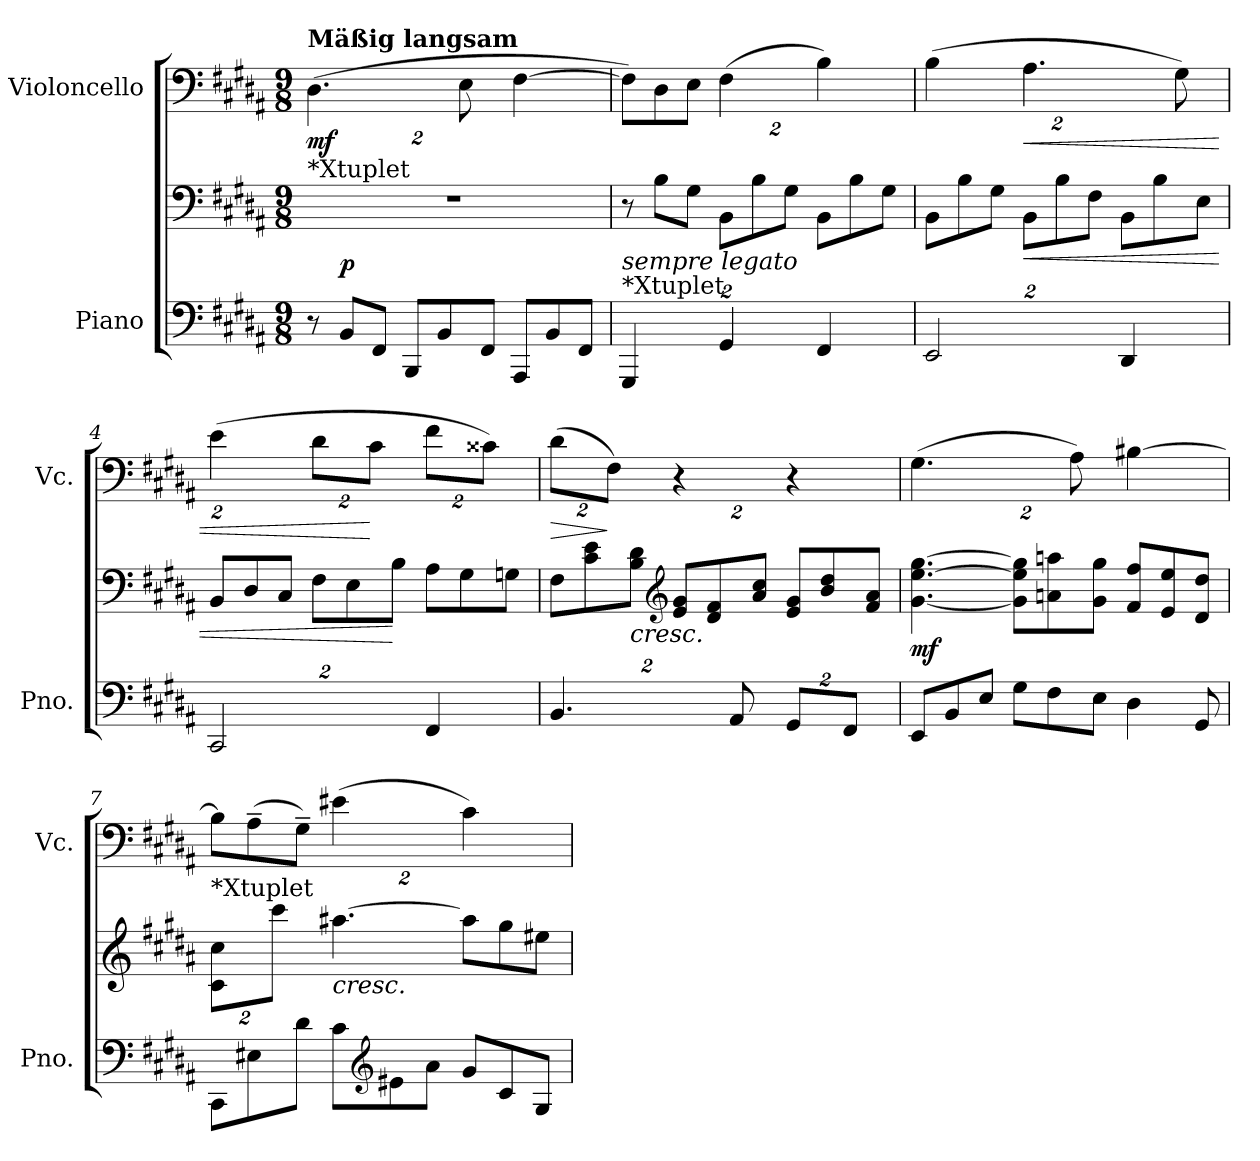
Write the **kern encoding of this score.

**kern	**kern	**dynam	**kern	**dynam
*part2	*part2	*part2	*part1	*part1
*staff3	*staff2	*staff2/3	*staff1	*staff1
*I"Piano	*	*	*I"Violoncello	*
*I'Pno.	*	*	*I'Vc.	*
!!LO:PB:g=z
*clefF4	*clefF4	*	*clefF4	*
*k[f#c#g#d#a#]	*k[f#c#g#d#a#]	*	*k[f#c#g#d#a#]	*
*B:	*B:	*	*B:	*
*M9/8	*M9/8	*	*M9/8	*
*MM60	*MM60	*	*MM75	*
=1	=1	=1	=1	=1
!	!LO:N:vis=1	!	!	!
*	*	*	*Xbrackettup	*
!	!	!	!LO:TX:b:t=*Xtuplet	!
!	!	!	!LO:TX:a:B:t=Mäßig langsam	!
8r	8%9r	.	(8%3.D#i\	mf
8BBi/L	.	p	.	.
8FF#i/J	.	.	.	.
8BBBi/L	.	.	.	.
8BBi/	.	.	.	.
.	.	.	16%3Ei\	.
8FF#i/J	.	.	.	.
8AAA#i/L	.	.	[>8%3F#i\	.
8BBi/	.	.	.	.
8FF#i/J	.	.	.	.
=2	=2	=2	=2	=2
*Xbrackettup	*	*	*	*
!	!LO:TX:b:i:t=sempre legato	!	!	!
!LO:TX:a:t=*Xtuplet	!	!	!	!
8%3GGG#i/	8r	.	8F#i\L])	.
.	8Bi\L	.	8D#i\	.
.	8G#i\J	.	8Ei\J	.
8%3GG#i/	8BBi\L	.	(8%3F#i\	.
.	8Bi\	.	.	.
.	8G#i\J	.	.	.
8%3FF#i/	8BBi\L	.	8%3Bi\)	.
.	8Bi\	.	.	.
.	8G#i\J	.	.	.
=3	=3	=3	=3	=3
4%3EEi/	8BBi\L	.	(8%3Bi\	.
.	8Bi\	.	.	.
.	8G#i\J	.	.	.
!	!	!LO:HP:b	!	!LO:HP:b
.	8BBi\L	<	8%3.A#i\	<
.	8Bi\	.	.	.
.	8F#i\J	.	.	.
8%3DD#i/	8BBi\L	.	.	.
.	8Bi\	.	.	.
.	.	.	16%3G#i\)	.
.	8Ei\J	.	.	.
!!LO:LB:g=z
=4	=4	=4	=4	=4
4%3CC#i/	8BBi/L	.	(8%3ei\	.
.	8D#i/	.	.	.
.	8C#i/J	.	.	.
.	8F#i\L	.	16%3d#i\L	.
.	8Ei\	.	.	.
.	.	.	16%3c#i\J	[
.	8Bi\J	[	.	.
8%3FF#i/	8A#i\L	.	16%3f#i\L	.
.	8G#i\	.	.	.
.	.	.	16%3c##Xi\J)	.
.	8Gni\J	.	.	.
=5	=5	=5	=5	=5
!	!	!	!	!LO:HP:b
8%3.BBi/	8F#i\L	.	(16%3d#i\L	>
.	8c#i\ 8ei	.	.	.
.	.	.	16%3F#i\J)	]
!	!LO:TX:b:i:t=cresc.	!	!	!
.	8Bi\ 8d#iJ	.	.	.
*	*clefG2	*	*	*
.	8ei/ 8g#iL	.	8%3r	.
.	8d#i/ 8f#i	.	.	.
16%3AA#i/	.	.	.	.
.	8a#i/ 8cc#iJ	.	.	.
16%3GG#i/L	8ei/ 8g#iL	.	8%3r	.
.	8bi/ 8dd#i	.	.	.
16%3FF#i/J	.	.	.	.
.	8f#i/ 8a#iJ	.	.	.
=6	=6	=6	=6	=6
8EEi/L	[<4.g#i\ [>4.eei [>4.gg#i	mf	(8%3.G#i\	.
8BBi/	.	.	.	.
8Ei/J	.	.	.	.
8G#i\L	8g#i\] 8eei] 8gg#i]L	.	.	.
8F#i\	8ani\ 8aani	.	.	.
.	.	.	16%3A#i\)	.
8Ei\J	8g#i\ 8gg#iJ	.	.	.
4D#i\	8f#i/ 8ff#iL	.	[>8%3B#Xi\	.
.	8ei/ 8eei	.	.	.
8GG#i/	8d#i/ 8dd#iJ	.	.	.
=7	=7	=7	=7	=7
*	*Xbrackettup	*	*	*
!	!LO:TX:a:t=*Xtuplet	!	!	!
8CC#i\L	16%3c#i\ 16%3cc#iL	.	8B#i\L]	.
8E#Xi\	.	.	(8A#~i\	.
.	16%3ccc#i\J	.	.	.
8d#i\J	.	.	8G#~i\J)	.
!	!LO:TX:b:i:t=cresc.	!	!	!
8c#i\L	[>4.aa#Xi\	.	(8%3e#Xi\	.
*clefG2	*	*	*	*
8e#Xi\	.	.	.	.
8a#i\J	.	.	.	.
8g#i/L	8aa#i\L]	.	8%3c#i\)	.
8c#i/	8gg#i\	.	.	.
8G#i/J	8ee#Xi\J	.	.	.
=	=	=	=	=
*-	*-	*-	*-	*-
